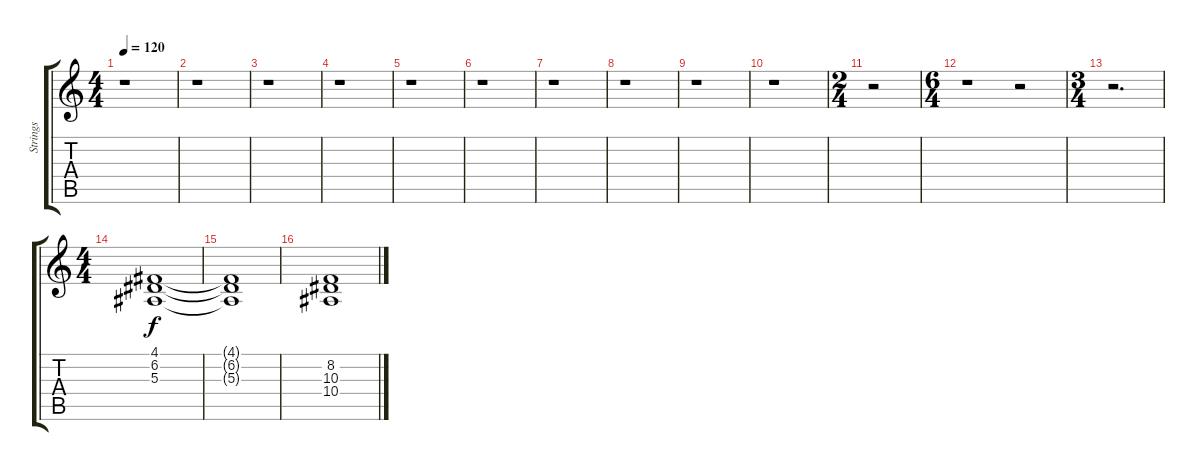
\track ("Strings" "Strings") {instrument synthstrings1}
\staff {score tabs}
\tuning (D4 A3 F3 C3 G2 D2) {hide}
\ts (4 4)
\tempo 120
\clef g2
\ks c
r.1{dy f} |
r.1 |
r.1 |
r.1 |
r.1 |
r.1 |
r.1 |
r.1 |
r.1 |
r.1 |
\ts (2 4)
r.2 |
\ts (6 4)
r.1 r.2 |
\ts (3 4)
r.2{d} |
\ts (4 4)
(4.1 6.2 5.3).1 |
(4.1{t} 6.2{t} 5.3{t}).1 |
(8.2 10.3 10.4).1
